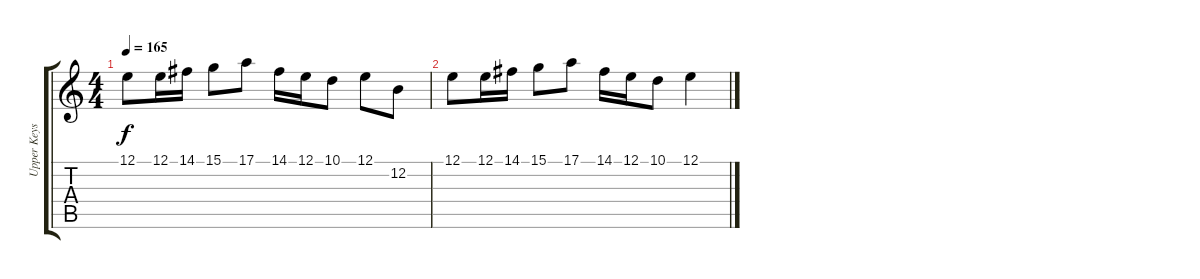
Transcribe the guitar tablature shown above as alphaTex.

\track ("Upper Keys" "Upper Keys") {instrument flute}
\staff {score tabs}
\tuning (E4 B3 G3 D3 A2 E2) {hide}
\ts (4 4)
\tempo 165
\clef g2
\ks c
12.1.8{dy f} 12.1.16 14.1.16 15.1.8 17.1.8 14.1.16 12.1.16 10.1.8 12.1.8 12.2.8 |
12.1.8 12.1.16 14.1.16 15.1.8 17.1.8 14.1.16 12.1.16 10.1.8 12.1.4
